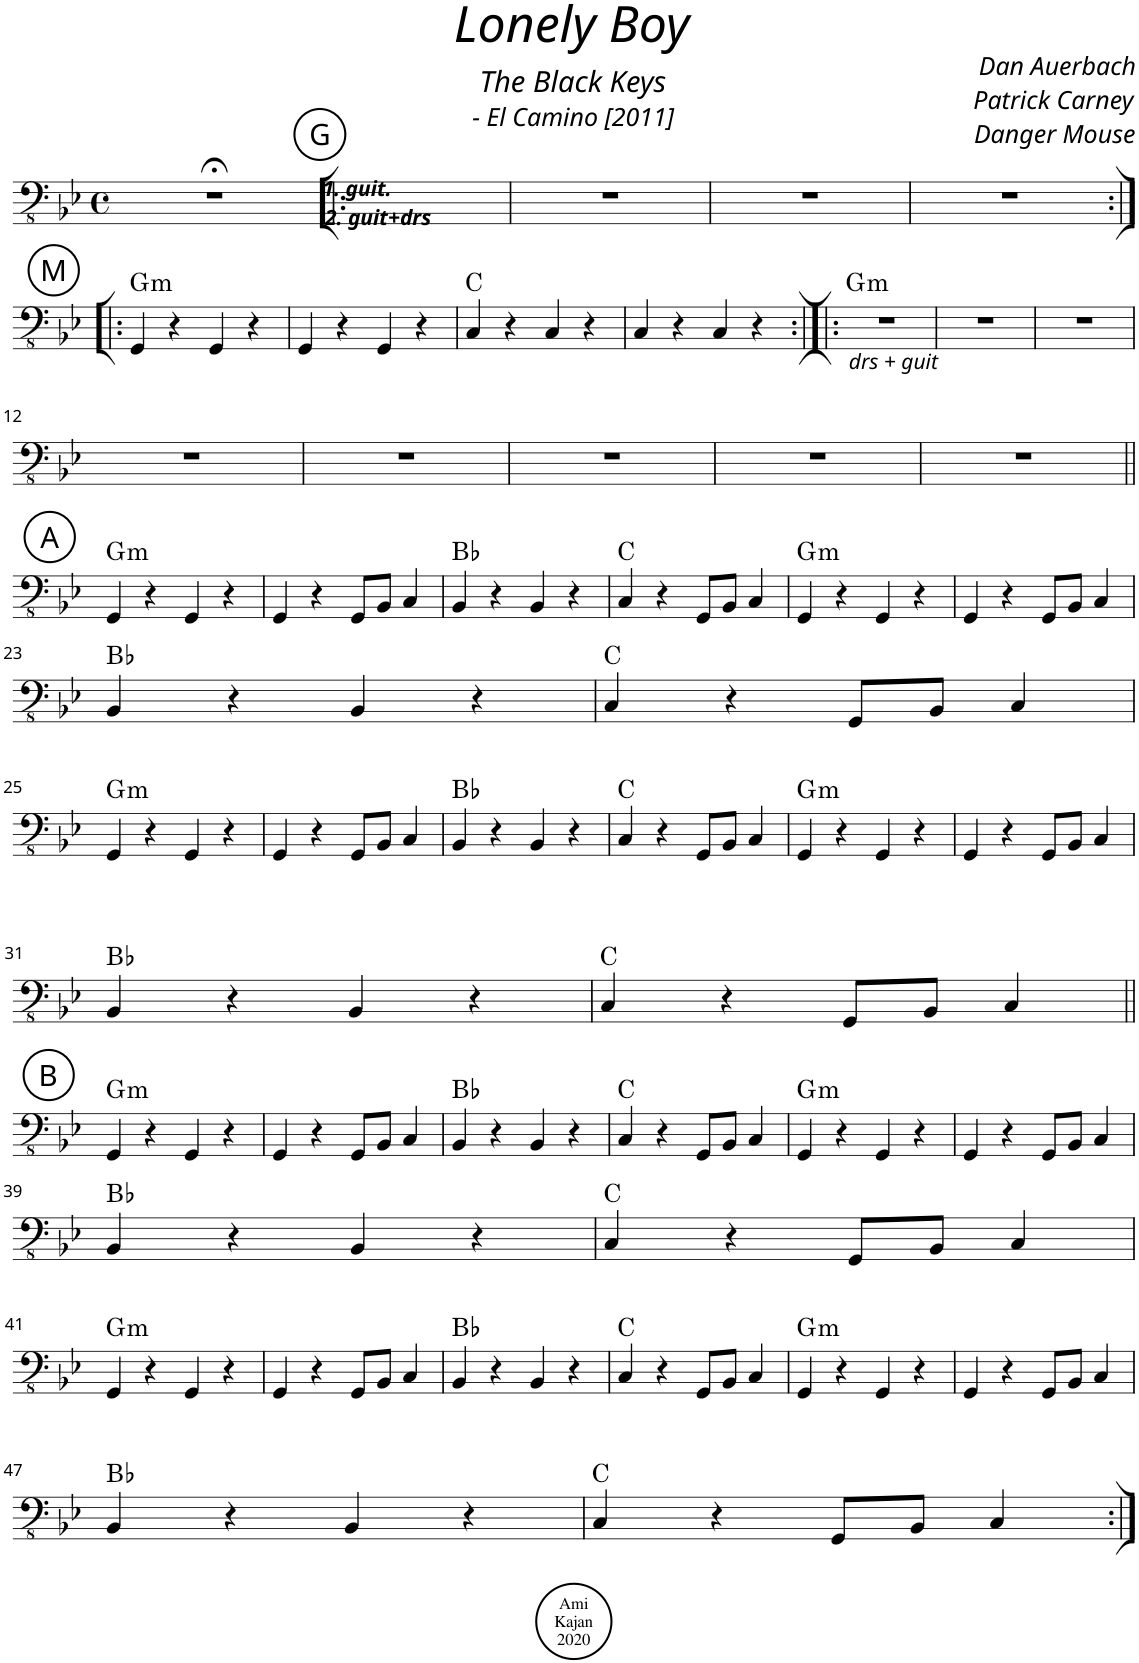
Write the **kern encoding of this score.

**kern	**harte
*part1	*part1
*staff1	*
*I"Acoustic Bass	*
*I'Bass	*
*clefFv4	*
*k[b-e-]	*
*M4/4	*
*met(c)	*
=	=
1r;<	.
!!LO:REH:place=s1:a:cj:enc=circle:fs=14:t=G
=1!|:	=1!|:
!LO:TX:a:Bi:t=1. guit.	!
!LO:TX:a:t=2. guit+drs	!
1ryy	.
=2	=2
1r	.
=3	=3
1r	.
=4	=4
1r	.
!!LO:LB:g=z
!!LO:REH:place=s1:a:cj:enc=circle:fs=14:t=M
=5:|!|:	=5:|!|:
!	!LO:H:kt=m
4GGG/	G:min
4r	.
4GGG/	.
4r	.
=6	=6
4GGG/	.
4r	.
4GGG/	.
4r	.
=7	=7
4CC/	C:maj
4r	.
4CC/	.
4r	.
=8	=8
4CC/	.
4r	.
4CC/	.
4r	.
=9:|!|:	=9:|!|:
!LO:TX:b:i:t=drs + guit	!LO:H:kt=m
1r	G:min
=10	=10
1r	.
=11	=11
1r	.
!!LO:LB:g=z
=12	=12
1r	.
=13	=13
1r	.
=14	=14
1r	.
=15	=15
1r	.
=16	=16
1r	.
!!LO:LB:g=z
!!LO:REH:place=s1:a:cj:enc=circle:fs=14:t=A
=17||	=17||
!	!LO:H:kt=m
4GGG/	G:min
4r	.
4GGG/	.
4r	.
=18	=18
4GGG/	.
4r	.
8GGG/L	.
8BBB-/J	.
4CC/	.
=19	=19
4BBB-/	Bb:maj
4r	.
4BBB-/	.
4r	.
=20	=20
4CC/	C:maj
4r	.
8GGG/L	.
8BBB-/J	.
4CC/	.
=21	=21
!	!LO:H:kt=m
4GGG/	G:min
4r	.
4GGG/	.
4r	.
=22	=22
4GGG/	.
4r	.
8GGG/L	.
8BBB-/J	.
4CC/	.
!!LO:LB:g=z
=23	=23
4BBB-/	Bb:maj
4r	.
4BBB-/	.
4r	.
=24	=24
4CC/	C:maj
4r	.
8GGG/L	.
8BBB-/J	.
4CC/	.
!!LO:LB:g=z
=25	=25
!	!LO:H:kt=m
4GGG/	G:min
4r	.
4GGG/	.
4r	.
=26	=26
4GGG/	.
4r	.
8GGG/L	.
8BBB-/J	.
4CC/	.
=27	=27
4BBB-/	Bb:maj
4r	.
4BBB-/	.
4r	.
=28	=28
4CC/	C:maj
4r	.
8GGG/L	.
8BBB-/J	.
4CC/	.
=29	=29
!	!LO:H:kt=m
4GGG/	G:min
4r	.
4GGG/	.
4r	.
=30	=30
4GGG/	.
4r	.
8GGG/L	.
8BBB-/J	.
4CC/	.
!!LO:LB:g=z
=31	=31
4BBB-/	Bb:maj
4r	.
4BBB-/	.
4r	.
=32	=32
4CC/	C:maj
4r	.
8GGG/L	.
8BBB-/J	.
4CC/	.
!!LO:LB:g=z
!!LO:REH:place=s1:a:cj:enc=circle:fs=14:t=B
=33||	=33||
!	!LO:H:kt=m
4GGG/	G:min
4r	.
4GGG/	.
4r	.
=34	=34
4GGG/	.
4r	.
8GGG/L	.
8BBB-/J	.
4CC/	.
=35	=35
4BBB-/	Bb:maj
4r	.
4BBB-/	.
4r	.
=36	=36
4CC/	C:maj
4r	.
8GGG/L	.
8BBB-/J	.
4CC/	.
=37	=37
!	!LO:H:kt=m
4GGG/	G:min
4r	.
4GGG/	.
4r	.
=38	=38
4GGG/	.
4r	.
8GGG/L	.
8BBB-/J	.
4CC/	.
!!LO:LB:g=z
=39	=39
4BBB-/	Bb:maj
4r	.
4BBB-/	.
4r	.
=40	=40
4CC/	C:maj
4r	.
8GGG/L	.
8BBB-/J	.
4CC/	.
!!LO:LB:g=z
=41	=41
!	!LO:H:kt=m
4GGG/	G:min
4r	.
4GGG/	.
4r	.
=42	=42
4GGG/	.
4r	.
8GGG/L	.
8BBB-/J	.
4CC/	.
=43	=43
4BBB-/	Bb:maj
4r	.
4BBB-/	.
4r	.
=44	=44
4CC/	C:maj
4r	.
8GGG/L	.
8BBB-/J	.
4CC/	.
=45	=45
!	!LO:H:kt=m
4GGG/	G:min
4r	.
4GGG/	.
4r	.
=46	=46
4GGG/	.
4r	.
8GGG/L	.
8BBB-/J	.
4CC/	.
!!LO:LB:g=z
=47	=47
4BBB-/	Bb:maj
4r	.
4BBB-/	.
4r	.
=48	=48
4CC/	C:maj
4r	.
8GGG/L	.
8BBB-/J	.
4CC/	.
=:|!	=:|!
*-	*-
